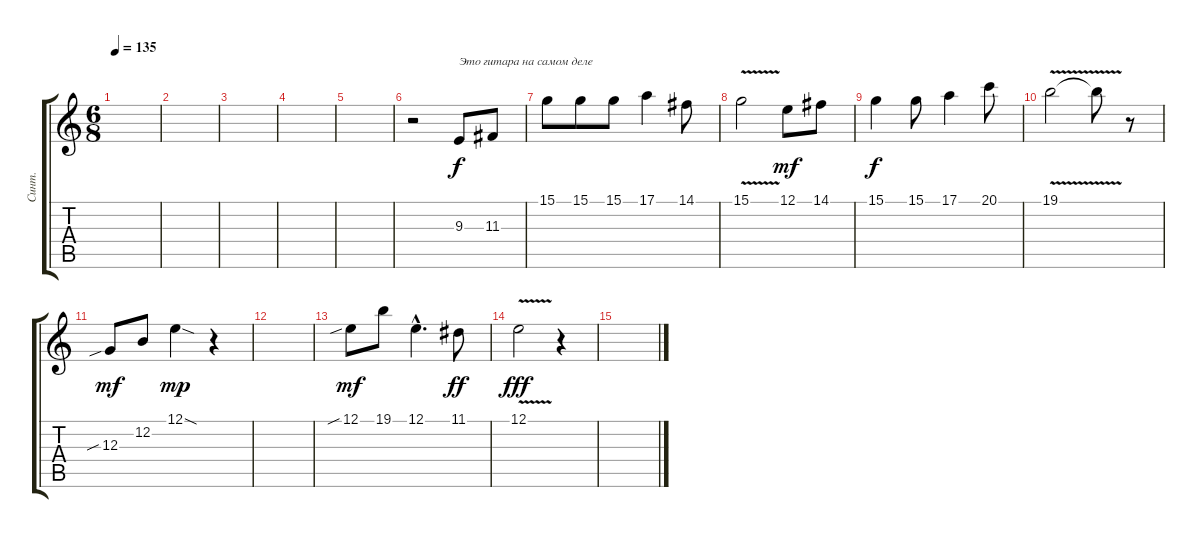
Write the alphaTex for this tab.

\track ("Синт." "Синт.") {instrument stringensemble1}
\staff {score tabs}
\tuning (E4 B3 G3 D3 A2 E2) {hide}
\ts (6 8)
\tempo 135
\clef g2
\ks c
|
|
|
|
|
r.2{volume 12 balance 8 instrument overdrivenguitar} 9.3.8{txt "Это гитара на самом деле"} 11.3.8 |
15.1.8 15.1.8 15.1.8 17.1.4 14.1.8 |
15.1{v}.2 12.1.8{dy mf} 14.1.8 |
15.1.4{dy f} 15.1.8 17.1.4 20.1.8 |
19.1{v}.2 19.1{t}.8 r.8 |
12.3{sib}.8{dy mf} 12.2.8 12.1{sod}.4{dy mp} r.4 |
|
12.1{sib}.8{dy mf} 19.1.8 12.1{hac}.4{d volume 6} 11.1.8{dy ff} |
12.1{v}.2{dy fff} r.4 |
\section ("" "")
